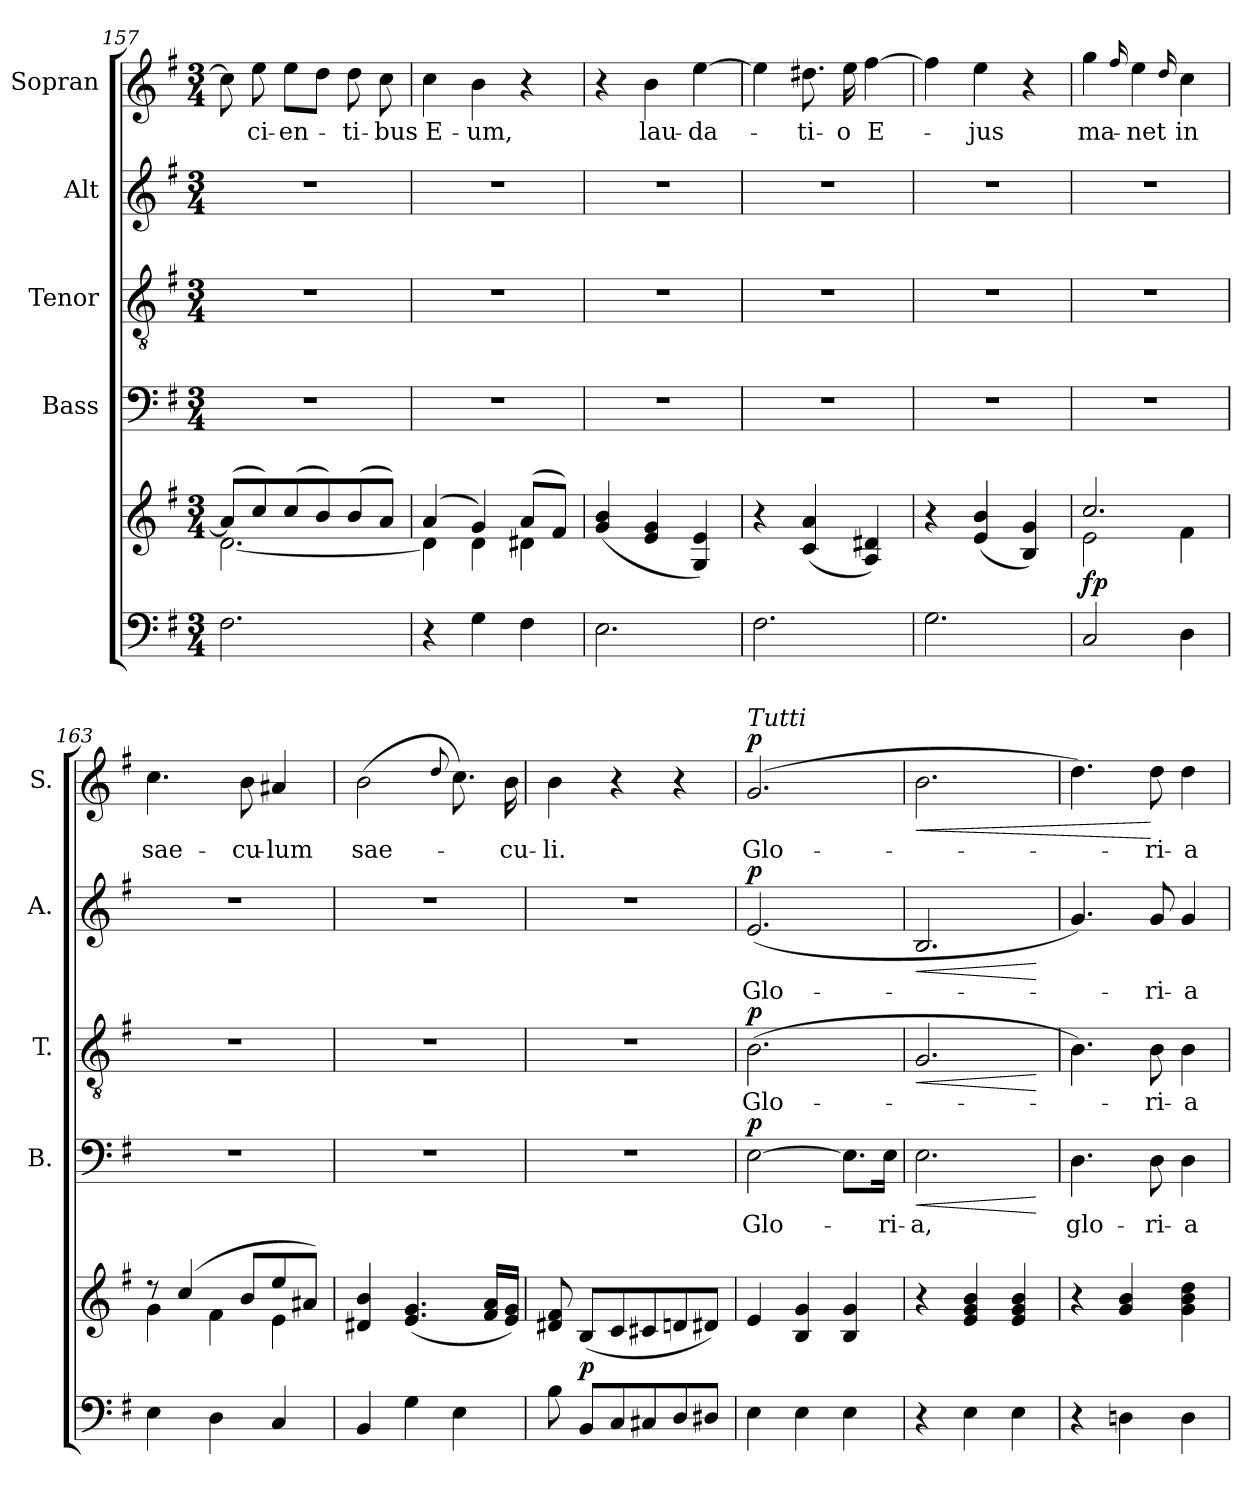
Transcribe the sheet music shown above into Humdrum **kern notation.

**kern	**kern	**dynam	**kern	**text	**dynam	**kern	**text	**dynam	**kern	**text	**dynam	**kern	**text	**dynam
*part5	*part5	*part5	*part4	*part4	*part4	*part3	*part3	*part3	*part2	*part2	*part2	*part1	*part1	*part1
*staff6	*staff5	*staff5/6	*staff4	*staff4	*staff4	*staff3	*staff3	*staff3	*staff2	*staff2	*staff2	*staff1	*staff1	*staff1
*	*	*	*I"Bass	*	*	*I"Tenor	*	*	*I"Alt	*	*	*I"Sopran	*	*
*	*	*	*I'B.	*	*	*I'T.	*	*	*I'A.	*	*	*I'S.	*	*
*clefF4	*clefG2	*	*clefF4	*	*	*clefGv2	*	*	*clefG2	*	*	*clefG2	*	*
*k[f#]	*k[f#]	*	*k[f#]	*	*	*k[f#]	*	*	*k[f#]	*	*	*k[f#]	*	*
*G:	*G:	*	*G:	*	*	*G:	*	*	*G:	*	*	*G:	*	*
*M3/4	*M3/4	*	*M3/4	*	*	*M3/4	*	*	*M3/4	*	*	*M3/4	*	*
=157	=157	=157	=157	=157	=157	=157	=157	=157	=157	=157	=157	=157	=157	=157
*	*^	*	*	*	*	*	*	*	*	*	*	*	*	*
2.F#\	(>8a/L]	[<2.d\	.	2.r	.	.	2.r	.	.	2.r	.	.	8cc\]	.	.
!	!	!	!	!	!	!	!	!	!	!	!	!	!	!LO:LY:b	!
.	8cc/)	.	.	.	.	.	.	.	.	.	.	.	8ee\	-ci-	.
!	!	!	!	!	!	!	!	!	!	!	!	!	!	!LO:LY:b	!
.	(>8cc/	.	.	.	.	.	.	.	.	.	.	.	8ee\L	-en-	.
.	8b/)	.	.	.	.	.	.	.	.	.	.	.	8dd\J	.	.
!	!	!	!	!	!	!	!	!	!	!	!	!	!	!LO:LY:b	!
.	(>8b/	.	.	.	.	.	.	.	.	.	.	.	8dd\	-ti-	.
!	!	!	!	!	!	!	!	!	!	!	!	!	!	!LO:LY:b	!
.	8a/J)	.	.	.	.	.	.	.	.	.	.	.	8cc\	-bus	.
=158	=158	=158	=158	=158	=158	=158	=158	=158	=158	=158	=158	=158	=158	=158	=158
!	!	!	!	!	!	!	!	!	!	!	!	!	!	!LO:LY:b	!
4r	(4a/	4d\]	.	2.r	.	.	2.r	.	.	2.r	.	.	4cc\	E-	.
!	!	!	!	!	!	!	!	!	!	!	!	!	!	!LO:LY:b	!
4G\	4g/)	4d\	.	.	.	.	.	.	.	.	.	.	4b\	-um,	.
4F#\	(>8a/L	4d#X\	.	.	.	.	.	.	.	.	.	.	4r	.	.
.	8f#/J)	.	.	.	.	.	.	.	.	.	.	.	.	.	.
*	*v	*v	*	*	*	*	*	*	*	*	*	*	*	*	*
=159	=159	=159	=159	=159	=159	=159	=159	=159	=159	=159	=159	=159	=159	=159
2.E\	(<4g/ 4b/	.	2.r	.	.	2.r	.	.	2.r	.	.	4r	.	.
!	!	!	!	!	!	!	!	!	!	!	!	!	!LO:LY:b	!
.	4e/ 4g/	.	.	.	.	.	.	.	.	.	.	4b\	lau-	.
!	!	!	!	!	!	!	!	!	!	!	!	!	!LO:LY:b	!
.	4G/ 4e/)	.	.	.	.	.	.	.	.	.	.	[4ee\	-da-	.
=160	=160	=160	=160	=160	=160	=160	=160	=160	=160	=160	=160	=160	=160	=160
2.F#\	4r	.	2.r	.	.	2.r	.	.	2.r	.	.	4ee\]	.	.
!	!	!	!	!	!	!	!	!	!	!	!	!	!LO:LY:b	!
.	(<4c/ 4a/	.	.	.	.	.	.	.	.	.	.	8.dd#X\	-ti-	.
!	!	!	!	!	!	!	!	!	!	!	!	!	!LO:LY:b	!
.	.	.	.	.	.	.	.	.	.	.	.	16ee\	-o	.
!	!	!	!	!	!	!	!	!	!	!	!	!	!LO:LY:b	!
.	4A/ 4d#X/)	.	.	.	.	.	.	.	.	.	.	[4ff#\	E-	.
=161	=161	=161	=161	=161	=161	=161	=161	=161	=161	=161	=161	=161	=161	=161
2.G\	4r	.	2.r	.	.	2.r	.	.	2.r	.	.	4ff#\]	.	.
!	!	!	!	!	!	!	!	!	!	!	!	!	!LO:LY:b	!
.	(<4e/ 4b/	.	.	.	.	.	.	.	.	.	.	4ee\	-jus	.
.	4B/ 4g/)	.	.	.	.	.	.	.	.	.	.	4r	.	.
=162	=162	=162	=162	=162	=162	=162	=162	=162	=162	=162	=162	=162	=162	=162
*	*^	*	*	*	*	*	*	*	*	*	*	*	*	*
!	!	!	!LO:DY:b	!	!	!	!	!	!	!	!	!	!	!LO:LY:b	!
2C/	2.cc/	2e\	fp	2.r	.	.	2.r	.	.	2.r	.	.	4gg\	ma-	.
.	.	.	.	.	.	.	.	.	.	.	.	.	16qqff#/	.	.
!	!	!	!	!	!	!	!	!	!	!	!	!	!	!LO:LY:b	!
.	.	.	.	.	.	.	.	.	.	.	.	.	4ee\	-net	.
.	.	.	.	.	.	.	.	.	.	.	.	.	16qqdd/	.	.
!	!	!	!	!	!	!	!	!	!	!	!	!	!	!LO:LY:b	!
4D\	.	4f#\	.	.	.	.	.	.	.	.	.	.	4cc\	in	.
!!LO:PB:g=z
=163	=163	=163	=163	=163	=163	=163	=163	=163	=163	=163	=163	=163	=163	=163	=163
!	!	!	!	!	!	!	!	!	!	!	!	!	!	!LO:LY:b	!
4E\	8rdd	4g\	.	2.r	.	.	2.r	.	.	2.r	.	.	4.cc\	sae-	.
.	(4cc/	.	.	.	.	.	.	.	.	.	.	.	.	.	.
4D\	.	4f#\	.	.	.	.	.	.	.	.	.	.	.	.	.
!	!	!	!	!	!	!	!	!	!	!	!	!	!	!LO:LY:b	!
.	8b/L	.	.	.	.	.	.	.	.	.	.	.	8b\	-cu-	.
!	!	!	!	!	!	!	!	!	!	!	!	!	!	!LO:LY:b	!
4C/	8ee/	4e\	.	.	.	.	.	.	.	.	.	.	4a#X/	-lum	.
.	8a#X/J)	.	.	.	.	.	.	.	.	.	.	.	.	.	.
*	*v	*v	*	*	*	*	*	*	*	*	*	*	*	*	*
=164	=164	=164	=164	=164	=164	=164	=164	=164	=164	=164	=164	=164	=164	=164
!	!	!	!	!	!	!	!	!	!	!	!	!	!LO:LY:b	!
4BB/	4d#X/ 4b/	.	2.r	.	.	2.r	.	.	2.r	.	.	(>2b\	sae-	.
4G\	(<4.e/ 4.g/	.	.	.	.	.	.	.	.	.	.	.	.	.
.	.	.	.	.	.	.	.	.	.	.	.	8qqdd/	.	.
4E\	.	.	.	.	.	.	.	.	.	.	.	8.cc\)	.	.
.	16f#/ 16a/LL	.	.	.	.	.	.	.	.	.	.	.	.	.
!	!	!	!	!	!	!	!	!	!	!	!	!	!LO:LY:b	!
.	16e/ 16g/JJ)	.	.	.	.	.	.	.	.	.	.	16b\	-cu-	.
=165	=165	=165	=165	=165	=165	=165	=165	=165	=165	=165	=165	=165	=165	=165
!	!	!	!	!	!	!	!	!	!	!	!	!	!LO:LY:b	!
8B\	8d#X/ 8f#/	.	2.r	.	.	2.r	.	.	2.r	.	.	4b\	-li.	.
!	!	!LO:DY:a=2	!	!	!	!	!	!	!	!	!	!	!	!
8BB/L	(<8B/L	p	.	.	.	.	.	.	.	.	.	.	.	.
8C/	8c/	.	.	.	.	.	.	.	.	.	.	4r	.	.
8C#X/	8c#X/	.	.	.	.	.	.	.	.	.	.	.	.	.
8D/	8dn/	.	.	.	.	.	.	.	.	.	.	4r	.	.
8D#X/J	8d#X/J)	.	.	.	.	.	.	.	.	.	.	.	.	.
=166	=166	=166	=166	=166	=166	=166	=166	=166	=166	=166	=166	=166	=166	=166
!	!	!	!	!	!	!	!	!	!	!	!	!LO:TX:a:i:t=Tutti	!	!
!	!	!	!	!LO:LY:b	!LO:DY:a	!	!LO:LY:b	!LO:DY:a	!	!LO:LY:b	!LO:DY:a	!	!LO:LY:b	!LO:DY:a
4E\	4e/	.	[2E\	Glo-	p	(>2.B\	Glo-	p	(<2.e/	Glo-	p	(2.g/	Glo-	p
4E\	4B/ 4g/	.	.	.	.	.	.	.	.	.	.	.	.	.
4E\	4B/ 4g/	.	8.E\L]	.	.	.	.	.	.	.	.	.	.	.
!	!	!	!	!LO:LY:b	!	!	!	!	!	!	!	!	!	!
.	.	.	16E\Jk	-ri-	.	.	.	.	.	.	.	.	.	.
=167	=167	=167	=167	=167	=167	=167	=167	=167	=167	=167	=167	=167	=167	=167
!	!	!	!	!LO:LY:b	!LO:HP:b	!	!	!LO:HP:b	!	!	!LO:HP:b	!	!	!LO:HP:b
4r	4r	.	2.E\	-a,	<	2.G/	.	<	2.B/	.	<	2.b\	.	<
4E\	4e/ 4g/ 4b/	.	.	.	.	.	.	.	.	.	.	.	.	.
4E\	4e/ 4g/ 4b/	.	.	.	.	.	.	.	.	.	.	.	.	.
.	.	.	.	.	[	.	.	[	.	.	[	.	.	.
=168	=168	=168	=168	=168	=168	=168	=168	=168	=168	=168	=168	=168	=168	=168
!	!	!	!	!LO:LY:b	!	!	!	!	!	!	!	!	!	!
4r	4r	.	4.D\	glo-	.	4.B\)	.	.	4.g/)	.	.	4.dd\)	.	.
4Dn\	4g/ 4b/	.	.	.	.	.	.	.	.	.	.	.	.	.
!	!	!	!	!LO:LY:b	!	!	!LO:LY:b	!	!	!LO:LY:b	!	!	!LO:LY:b	!
.	.	.	8D\	-ri-	.	8B\	-ri-	.	8g/	-ri-	.	8dd\	-ri-	[
!	!	!	!	!LO:LY:b	!	!	!LO:LY:b	!	!	!LO:LY:b	!	!	!LO:LY:b	!
4D\	4g\ 4b\ 4dd\	.	4D\	-a	.	4B\	-a	.	4g/	-a	.	4dd\	-a	.
=	=	=	=	=	=	=	=	=	=	=	=	=	=	=
*-	*-	*-	*-	*-	*-	*-	*-	*-	*-	*-	*-	*-	*-	*-
